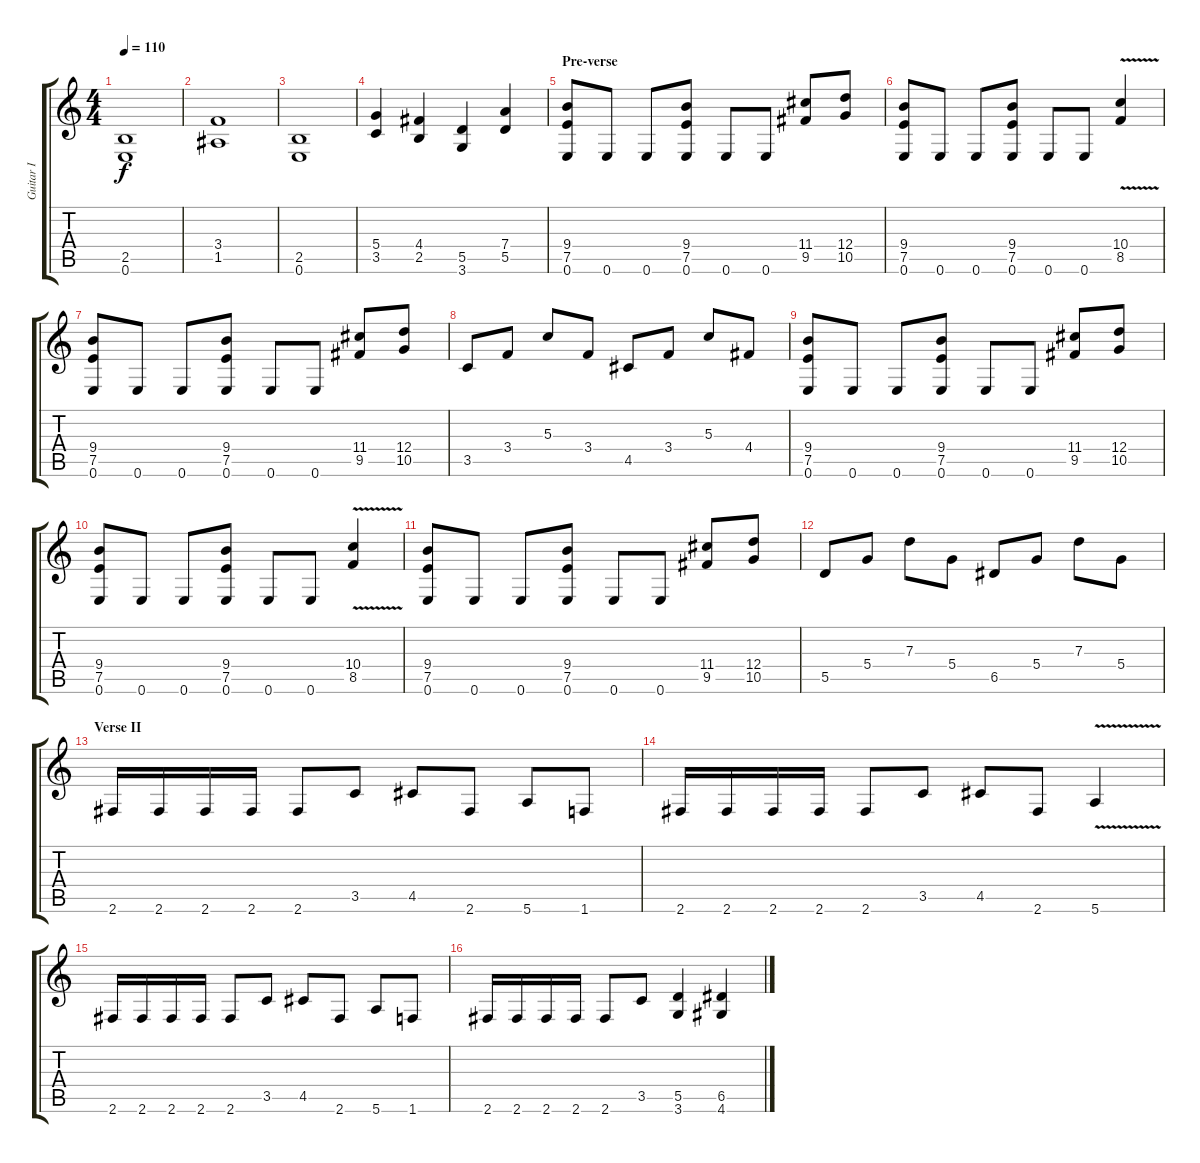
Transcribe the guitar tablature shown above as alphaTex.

\track ("Guitar I" "Guitar I") {instrument distortionguitar}
\staff {score tabs}
\tuning (E4 B3 G3 D3 A2 E2) {hide}
\ts (4 4)
\tempo 110
\clef g2
\ks c
(2.5 0.6).1{dy f} |
(3.4 1.5).1 |
(2.5 0.6).1 |
(5.4 3.5).4 (4.4 2.5).4 (5.5 3.6).4 (7.4 5.5).4 |
\section ("" "Pre-verse")
(9.4 7.5 0.6).8 0.6.8 0.6.8 (9.4 7.5 0.6).8 0.6.8 0.6.8 (11.4 9.5).8 (12.4 10.5).8 |
(9.4 7.5 0.6).8 0.6.8 0.6.8 (9.4 7.5 0.6).8 0.6.8 0.6.8 (10.4{v} 8.5{v}).4 |
(9.4 7.5 0.6).8 0.6.8 0.6.8 (9.4 7.5 0.6).8 0.6.8 0.6.8 (11.4 9.5).8 (12.4 10.5).8 |
3.5.8 3.4.8 5.3.8 3.4.8 4.5.8 3.4.8 5.3.8 4.4.8 |
(9.4 7.5 0.6).8 0.6.8 0.6.8 (9.4 7.5 0.6).8 0.6.8 0.6.8 (11.4 9.5).8 (12.4 10.5).8 |
(9.4 7.5 0.6).8 0.6.8 0.6.8 (9.4 7.5 0.6).8 0.6.8 0.6.8 (10.4{v} 8.5{v}).4 |
(9.4 7.5 0.6).8 0.6.8 0.6.8 (9.4 7.5 0.6).8 0.6.8 0.6.8 (11.4 9.5).8 (12.4 10.5).8 |
5.5.8 5.4.8 7.3.8 5.4.8 6.5.8 5.4.8 7.3.8 5.4.8 |
\section ("" "Verse II")
2.6.16 2.6.16 2.6.16 2.6.16 2.6.8 3.5.8 4.5.8 2.6.8 5.6.8 1.6.8 |
2.6.16 2.6.16 2.6.16 2.6.16 2.6.8 3.5.8 4.5.8 2.6.8 5.6{v}.4 |
2.6.16 2.6.16 2.6.16 2.6.16 2.6.8 3.5.8 4.5.8 2.6.8 5.6.8 1.6.8 |
2.6.16 2.6.16 2.6.16 2.6.16 2.6.8 3.5.8 (5.5 3.6).4 (6.5 4.6).4
